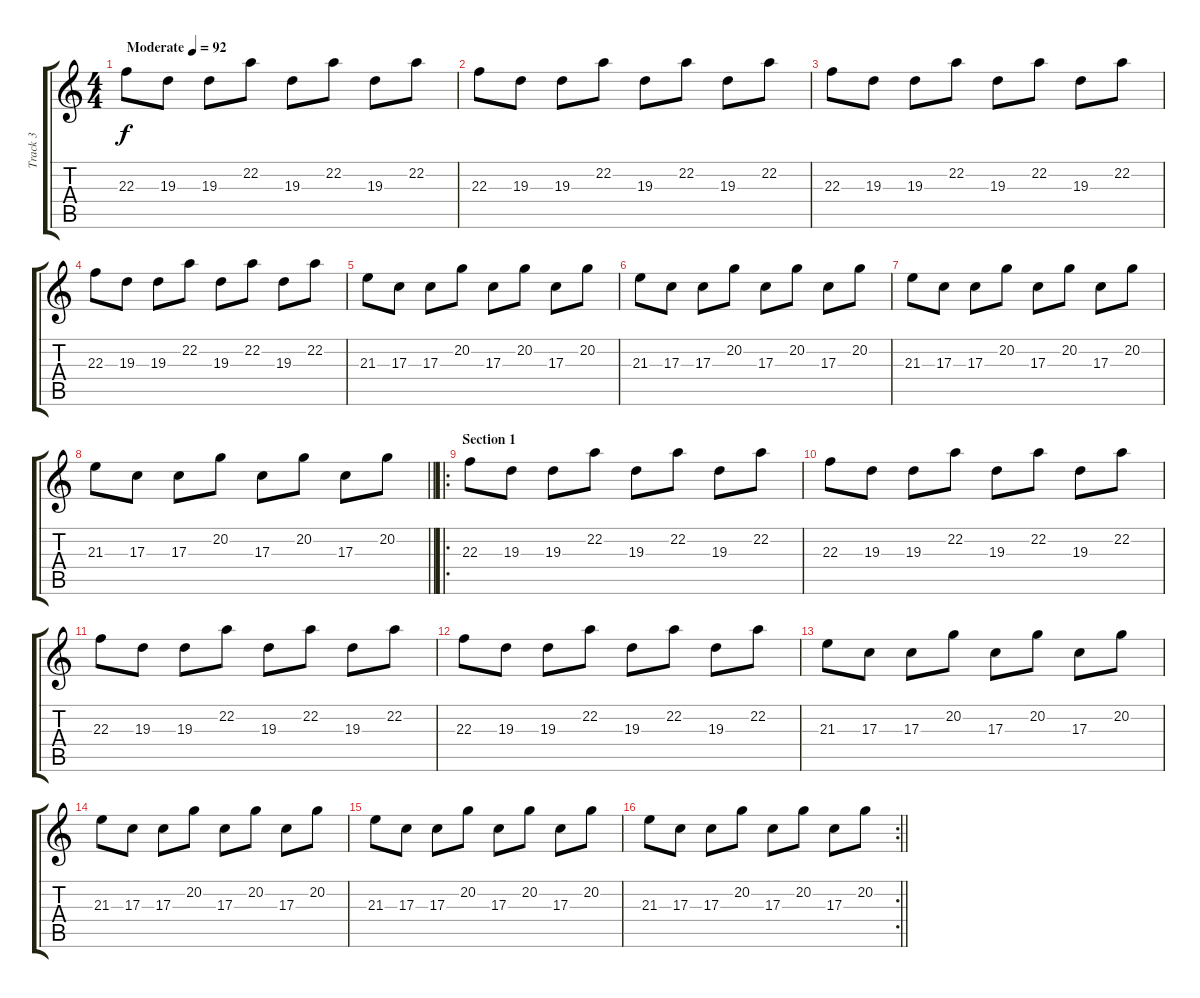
\track ("Track 3" "Track 3") {instrument fx7echoes}
\staff {score tabs}
\tuning (E4 B3 G3 D3 A2 E2) {hide}
\ts (4 4)
\tempo (92 "Moderate")
\clef g2
\ks c
22.3.8{dy f volume 0 instrument fx7echoes} 19.3.8 19.3.8{volume 9} 22.2.8 19.3.8 22.2.8 19.3.8 22.2.8 |
22.3.8 19.3.8 19.3.8 22.2.8 19.3.8 22.2.8 19.3.8 22.2.8 |
22.3.8 19.3.8 19.3.8 22.2.8 19.3.8 22.2.8 19.3.8 22.2.8 |
22.3.8 19.3.8 19.3.8 22.2.8 19.3.8 22.2.8 19.3.8 22.2.8 |
21.3.8 17.3.8 17.3.8 20.2.8 17.3.8 20.2.8 17.3.8 20.2.8 |
21.3.8 17.3.8 17.3.8 20.2.8 17.3.8 20.2.8 17.3.8 20.2.8 |
21.3.8 17.3.8 17.3.8 20.2.8 17.3.8 20.2.8 17.3.8 20.2.8 |
\barLineRight lightlight
21.3.8 17.3.8 17.3.8 20.2.8 17.3.8 20.2.8 17.3.8 20.2.8 |
\ro
\section ("" "Section 1")
22.3.8 19.3.8 19.3.8 22.2.8 19.3.8 22.2.8 19.3.8 22.2.8 |
22.3.8 19.3.8 19.3.8 22.2.8 19.3.8 22.2.8 19.3.8 22.2.8 |
22.3.8 19.3.8 19.3.8 22.2.8 19.3.8 22.2.8 19.3.8 22.2.8 |
22.3.8 19.3.8 19.3.8 22.2.8 19.3.8 22.2.8 19.3.8 22.2.8 |
21.3.8 17.3.8 17.3.8 20.2.8 17.3.8 20.2.8 17.3.8 20.2.8 |
21.3.8 17.3.8 17.3.8 20.2.8 17.3.8 20.2.8 17.3.8 20.2.8 |
21.3.8 17.3.8 17.3.8 20.2.8 17.3.8 20.2.8 17.3.8 20.2.8 |
\rc 2
\barLineRight lightlight
21.3.8 17.3.8 17.3.8 20.2.8 17.3.8 20.2.8 17.3.8 20.2.8
